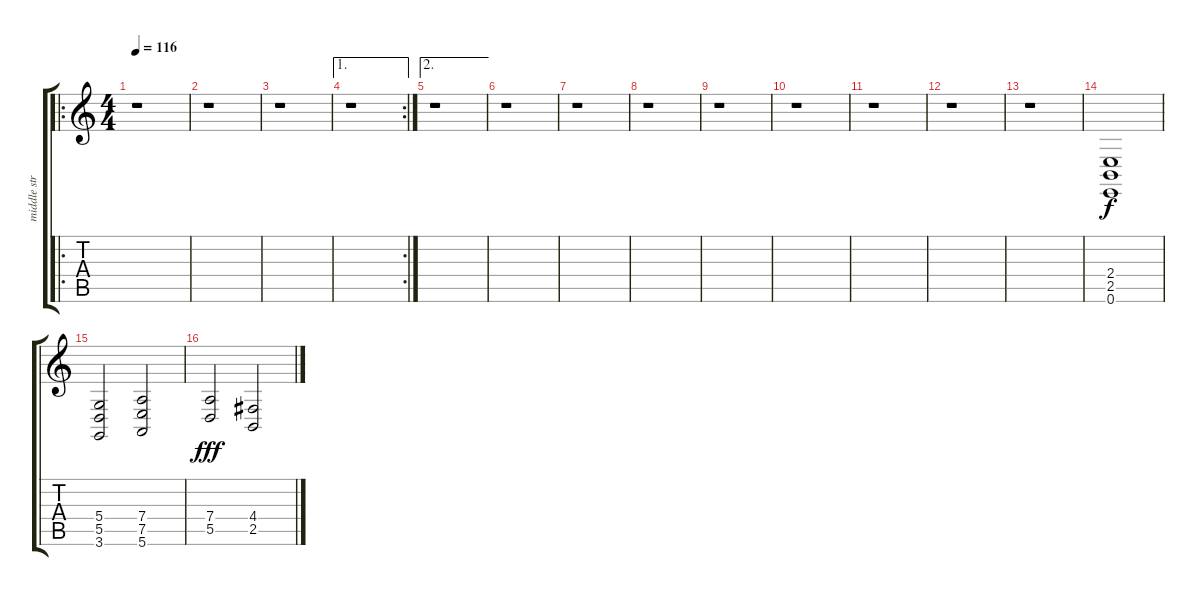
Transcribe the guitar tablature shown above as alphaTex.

\track ("middle strings" "middle str") {instrument stringensemble1}
\staff {score tabs}
\tuning (E4 B3 G3 D3 A2 E2) {hide}
\ro
\ts (4 4)
\tempo 116
\clef g2
\ks c
r.1{dy f} |
r.1 |
r.1 |
\ae 1
\rc 2
r.1 |
\ae 2
r.1 |
r.1 |
r.1 |
r.1 |
r.1 |
r.1 |
r.1 |
r.1 |
r.1 |
(2.4 2.5 0.6).1 |
(5.4 5.5 3.6).2 (7.4 7.5 5.6).2 |
(7.4 5.5).2{dy fff} (4.4 2.5).2
